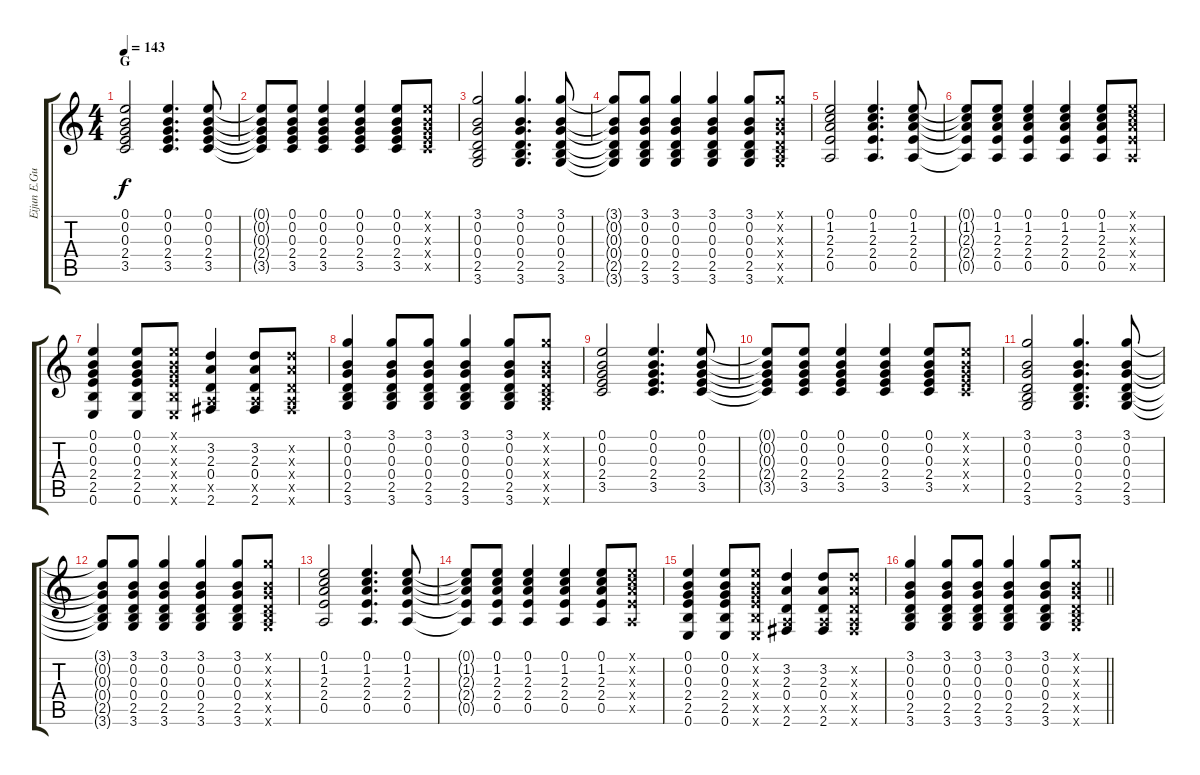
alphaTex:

\track ("Eijun E.Guitar IV" "Eijun E.Gu") {instrument distortionguitar}
\staff {score tabs}
\tuning (E4 B3 G3 D3 A2 E2) {hide}
\ts (4 4)
\section ("" "G")
\tempo 143
\clef g2
\ks c
(0.1 0.2 0.3 2.4 3.5).2{dy f} (0.1 0.2 0.3 2.4 3.5).4{d} (0.1 0.2 0.3 2.4 3.5).8 |
(0.1{t} 0.2{t} 0.3{t} 2.4{t} 3.5{t}).8 (0.1 0.2 0.3 2.4 3.5).8 (0.1 0.2 0.3 2.4 3.5).4 (0.1 0.2 0.3 2.4 3.5).4 (0.1 0.2 0.3 2.4 3.5).8 (0.1{x} 0.2{x} 0.3{x} 2.4{x} 3.5{x}).8 |
(3.1 0.2 0.3 0.4 2.5 3.6).2 (3.1 0.2 0.3 0.4 2.5 3.6).4{d} (3.1 0.2 0.3 0.4 2.5 3.6).8 |
(3.1{t} 0.2{t} 0.3{t} 0.4{t} 2.5{t} 3.6{t}).8 (3.1 0.2 0.3 0.4 2.5 3.6).8 (3.1 0.2 0.3 0.4 2.5 3.6).4 (3.1 0.2 0.3 0.4 2.5 3.6).4 (3.1 0.2 0.3 0.4 2.5 3.6).8 (3.1{x} 0.2{x} 0.3{x} 0.4{x} 2.5{x} 3.6{x}).8 |
(0.1 1.2 2.3 2.4 0.5).2 (0.1 1.2 2.3 2.4 0.5).4{d} (0.1 1.2 2.3 2.4 0.5).8 |
(0.1{t} 1.2{t} 2.3{t} 2.4{t} 0.5{t}).8 (0.1 1.2 2.3 2.4 0.5).8 (0.1 1.2 2.3 2.4 0.5).4 (0.1 1.2 2.3 2.4 0.5).4 (0.1 1.2 2.3 2.4 0.5).8 (0.1{x} 1.2{x} 2.3{x} 2.4{x} 0.5{x}).8 |
(0.1 0.2 0.3 2.4 2.5 0.6).4 (0.1 0.2 0.3 2.4 2.5 0.6).8 (0.1{x} 0.2{x} 0.3{x} 2.4{x} 2.5{x} 0.6{x}).8 (3.2 2.3 0.4 0.5{x} 2.6).4 (3.2 2.3 0.4 0.5{x} 2.6).8 (3.2{x} 2.3{x} 0.4{x} 0.5{x} 2.6{x}).8 |
(3.1 0.2 0.3 0.4 2.5 3.6).4 (3.1 0.2 0.3 0.4 2.5 3.6).8 (3.1 0.2 0.3 0.4 2.5 3.6).8 (3.1 0.2 0.3 0.4 2.5 3.6).4 (3.1 0.2 0.3 0.4 2.5 3.6).8 (3.1{x} 0.2{x} 0.3{x} 0.4{x} 2.5{x} 3.6{x}).8 |
(0.1 0.2 0.3 2.4 3.5).2 (0.1 0.2 0.3 2.4 3.5).4{d} (0.1 0.2 0.3 2.4 3.5).8 |
(0.1{t} 0.2{t} 0.3{t} 2.4{t} 3.5{t}).8 (0.1 0.2 0.3 2.4 3.5).8 (0.1 0.2 0.3 2.4 3.5).4 (0.1 0.2 0.3 2.4 3.5).4 (0.1 0.2 0.3 2.4 3.5).8 (0.1{x} 0.2{x} 0.3{x} 2.4{x} 3.5{x}).8 |
(3.1 0.2 0.3 0.4 2.5 3.6).2 (3.1 0.2 0.3 0.4 2.5 3.6).4{d} (3.1 0.2 0.3 0.4 2.5 3.6).8 |
(3.1{t} 0.2{t} 0.3{t} 0.4{t} 2.5{t} 3.6{t}).8 (3.1 0.2 0.3 0.4 2.5 3.6).8 (3.1 0.2 0.3 0.4 2.5 3.6).4 (3.1 0.2 0.3 0.4 2.5 3.6).4 (3.1 0.2 0.3 0.4 2.5 3.6).8 (3.1{x} 0.2{x} 0.3{x} 0.4{x} 2.5{x} 3.6{x}).8 |
(0.1 1.2 2.3 2.4 0.5).2 (0.1 1.2 2.3 2.4 0.5).4{d} (0.1 1.2 2.3 2.4 0.5).8 |
(0.1{t} 1.2{t} 2.3{t} 2.4{t} 0.5{t}).8 (0.1 1.2 2.3 2.4 0.5).8 (0.1 1.2 2.3 2.4 0.5).4 (0.1 1.2 2.3 2.4 0.5).4 (0.1 1.2 2.3 2.4 0.5).8 (0.1{x} 1.2{x} 2.3{x} 2.4{x} 0.5{x}).8 |
(0.1 0.2 0.3 2.4 2.5 0.6).4 (0.1 0.2 0.3 2.4 2.5 0.6).8 (0.1{x} 0.2{x} 0.3{x} 2.4{x} 2.5{x} 0.6{x}).8 (3.2 2.3 0.4 0.5{x} 2.6).4 (3.2 2.3 0.4 0.5{x} 2.6).8 (3.2{x} 2.3{x} 0.4{x} 0.5{x} 2.6{x}).8 |
\barLineRight lightlight
(3.1 0.2 0.3 0.4 2.5 3.6).4 (3.1 0.2 0.3 0.4 2.5 3.6).8 (3.1 0.2 0.3 0.4 2.5 3.6).8 (3.1 0.2 0.3 0.4 2.5 3.6).4 (3.1 0.2 0.3 0.4 2.5 3.6).8 (3.1{x} 0.2{x} 0.3{x} 0.4{x} 2.5{x} 3.6{x}).8
